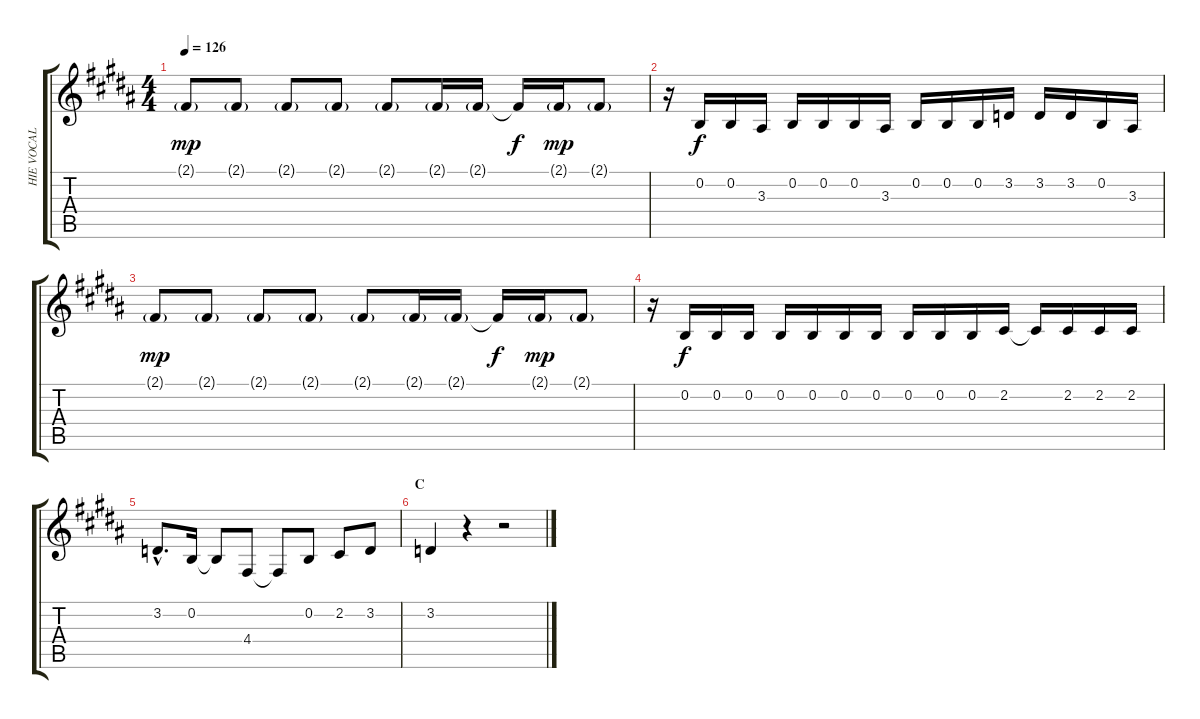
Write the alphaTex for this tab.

\track ("HIE VOCAL" "HIE VOCAL") {instrument englishhorn}
\staff {score tabs}
\tuning (E4 B3 G3 D3 A2 E2) {hide}
\ts (4 4)
\tempo 126
\clef g2
\ks b
2.1{g}.8{dy mp} 2.1{g}.8 2.1{g}.8 2.1{g}.8 2.1{g}.8 2.1{g}.16 2.1{g}.16 2.1{t}.16{dy f} 2.1{g}.16{dy mp} 2.1{g}.8 |
r.16 0.2.16{dy f} 0.2.16 3.3.16 0.2.16 0.2.16 0.2.16 3.3.16 0.2.16 0.2.16 0.2.16 3.2.16 3.2.16 3.2.16 0.2.16 3.3.16 |
2.1{g}.8{dy mp} 2.1{g}.8 2.1{g}.8 2.1{g}.8 2.1{g}.8 2.1{g}.16 2.1{g}.16 2.1{t}.16{dy f} 2.1{g}.16{dy mp} 2.1{g}.8 |
r.16 0.2.16{dy f} 0.2.16 0.2.16 0.2.16 0.2.16 0.2.16 0.2.16 0.2.16 0.2.16 0.2.16 2.2.16 2.2{t}.16 2.2.16 2.2.16 2.2.16 |
3.2{hac}.8{d} 0.2.16 0.2{t}.8 4.4.8 4.4{t}.8 0.2.8 2.2.8 3.2.8 |
\section ("" "C")
3.2.4 r.4 r.2
